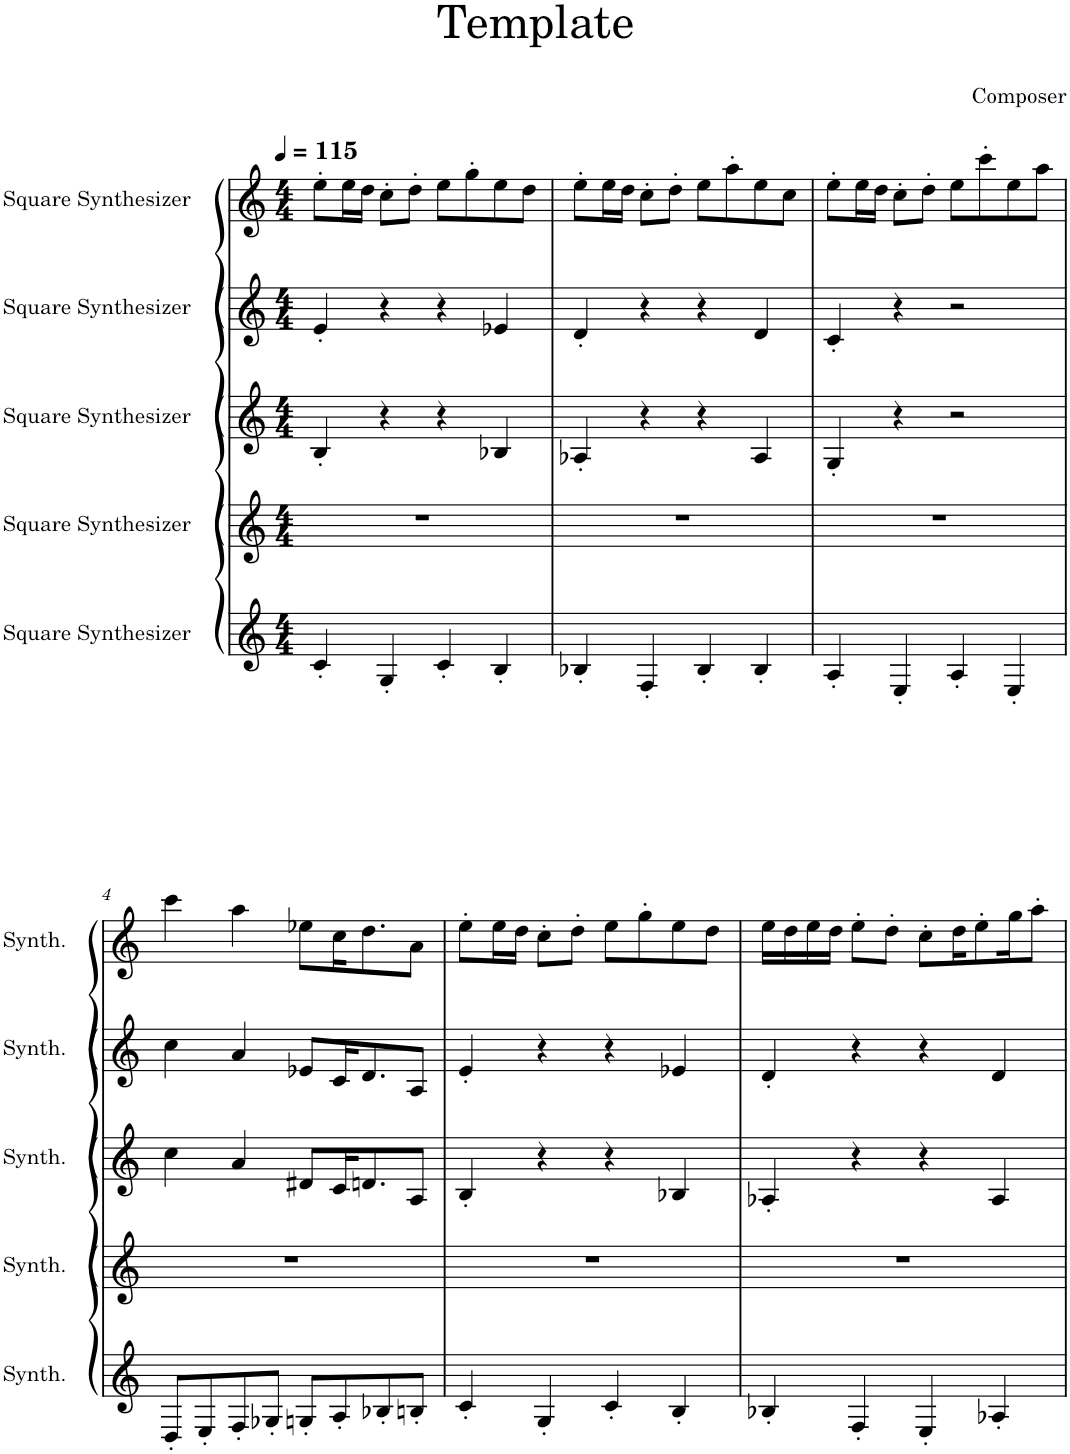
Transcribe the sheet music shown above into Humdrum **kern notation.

**kern	**kern	**kern	**kern	**kern
*part5	*part4	*part3	*part2	*part1
*staff5	*staff4	*staff3	*staff2	*staff1
*I"Square Synthesizer	*I"Square Synthesizer	*I"Square Synthesizer	*I"Square Synthesizer	*I"Square Synthesizer
*I'Synth.	*I'Synth.	*I'Synth.	*I'Synth.	*I'Synth.
*clefG2	*clefG2	*clefG2	*clefG2	*clefG2
*k[]	*k[]	*k[]	*k[]	*k[]
*M4/4	*M4/4	*M4/4	*M4/4	*M4/4
*MM115	*MM115	*MM115	*MM115	*MM115
=1	=1	=1	=1	=1
4c'/	1r	4B'/	4e'/	8ee'\L
.	.	.	.	16ee\L
.	.	.	.	16dd\JJ
4G'/	.	4r	4r	8cc'\L
.	.	.	.	8dd'\J
4c'/	.	4r	4r	8ee\L
.	.	.	.	8gg'\
4B'/	.	4B-X/	4e-X/	8ee\
.	.	.	.	8dd\J
=2	=2	=2	=2	=2
4B-X'/	1r	4A-X'/	4d'/	8ee'\L
.	.	.	.	16ee\L
.	.	.	.	16dd\JJ
4F'/	.	4r	4r	8cc'\L
.	.	.	.	8dd'\J
4B-'/	.	4r	4r	8ee\L
.	.	.	.	8aa'\
4B-'/	.	4A-/	4d/	8ee\
.	.	.	.	8cc\J
=3	=3	=3	=3	=3
4A'/	1r	4G'/	4c'/	8ee'\L
.	.	.	.	16ee\L
.	.	.	.	16dd\JJ
4E'/	.	4r	4r	8cc'\L
.	.	.	.	8dd'\J
4A'/	.	2r	2r	8ee\L
.	.	.	.	8ccc'\
4E'/	.	.	.	8ee\
.	.	.	.	8aa\J
!!LO:LB:g=z
=4	=4	=4	=4	=4
8D'/L	1r	4cc\	4cc\	4ccc\
8E'/	.	.	.	.
8F'/	.	4a/	4a/	4aa\
8G-X'/J	.	.	.	.
8Gn'/L	.	8d#X/L	8e-X/L	8ee-X\L
8A'/	.	16c/K	16c/K	16cc\K
.	.	8.dn/	8.d/	8.dd\
8B-X'/	.	.	.	.
8Bn'/J	.	8A/J	8A/J	8a\J
=5	=5	=5	=5	=5
4c'/	1r	4B'/	4e'/	8ee'\L
.	.	.	.	16ee\L
.	.	.	.	16dd\JJ
4G'/	.	4r	4r	8cc'\L
.	.	.	.	8dd'\J
4c'/	.	4r	4r	8ee\L
.	.	.	.	8gg'\
4B'/	.	4B-X/	4e-X/	8ee\
.	.	.	.	8dd\J
=6	=6	=6	=6	=6
4B-X'/	1r	4A-X'/	4d'/	16ee\LL
.	.	.	.	16dd\
.	.	.	.	16ee\
.	.	.	.	16dd\JJ
4F'/	.	4r	4r	8ee'\L
.	.	.	.	8dd'\J
4E'/	.	4r	4r	8cc'\L
.	.	.	.	16dd\K
.	.	.	.	8ee'\
4A-X'/	.	4A-/	4d/	.
.	.	.	.	16gg\K
.	.	.	.	8aa'\J
=	=	=	=	=
*-	*-	*-	*-	*-
